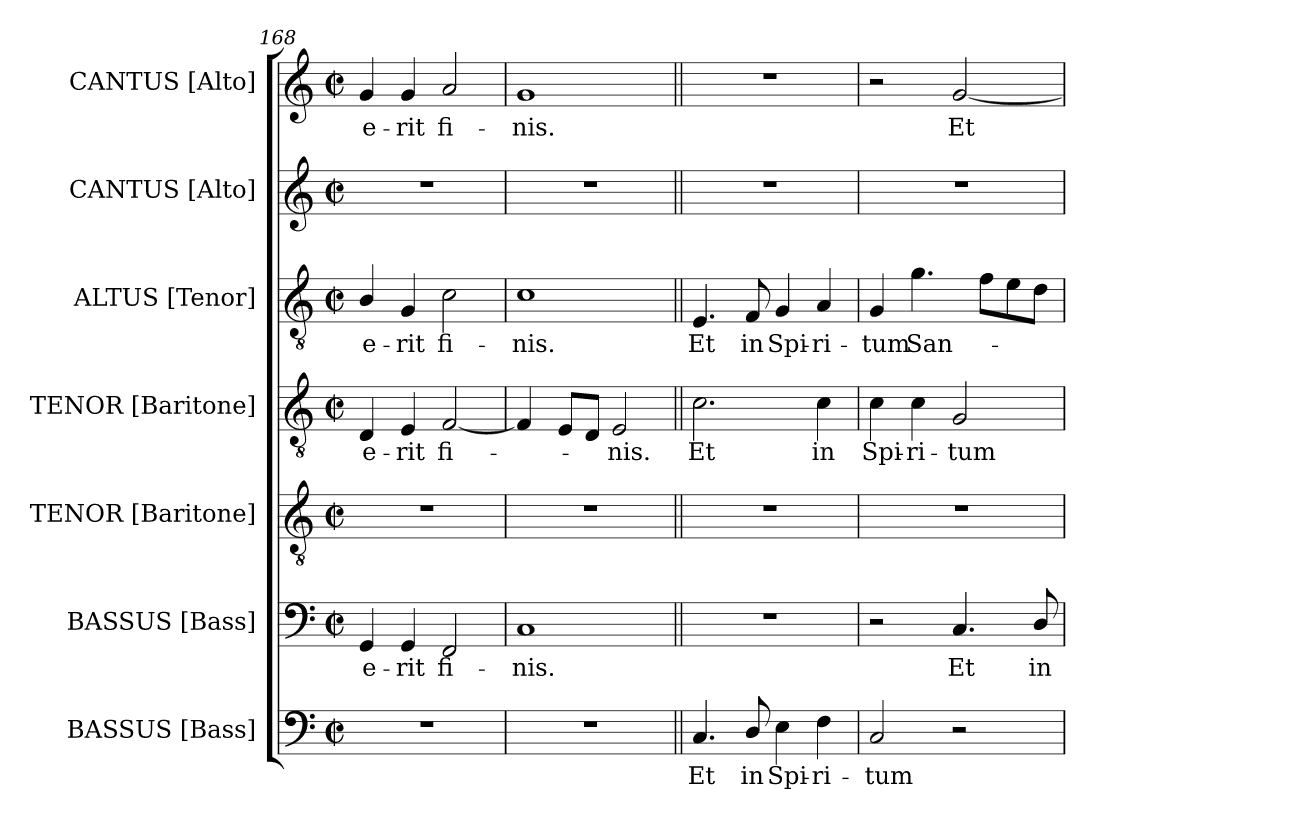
**kern	**text	**kern	**text	**kern	**kern	**text	**kern	**text	**kern	**kern	**text
*part7	*part7	*part6	*part6	*part5	*part4	*part4	*part3	*part3	*part2	*part1	*part1
*staff7	*staff7	*staff6	*staff6	*staff5	*staff4	*staff4	*staff3	*staff3	*staff2	*staff1	*staff1
*I"BASSUS [Bass]	*	*I"BASSUS [Bass]	*	*I"TENOR [Baritone]	*I"TENOR [Baritone]	*	*I"ALTUS [Tenor]	*	*I"CANTUS [Alto]	*I"CANTUS [Alto]	*
*I'B.	*	*I'B.	*	*I'Bar.	*I'Bar.	*	*I'T.	*	*I'A.	*I'A.	*
*clefF4	*	*clefF4	*	*clefGv2	*clefGv2	*	*clefGv2	*	*clefG2	*clefG2	*
*	*	*	*	*ITrd7c12	*ITrd7c12	*	*ITrd7c12	*	*	*	*
*k[]	*	*k[]	*	*k[]	*k[]	*	*k[]	*	*k[]	*k[]	*
*C:	*	*C:	*	*C:	*C:	*	*C:	*	*C:	*C:	*
*M2/2	*	*M2/2	*	*M2/2	*M2/2	*	*M2/2	*	*M2/2	*M2/2	*
*met(c|)	*	*met(c|)	*	*met(c|)	*met(c|)	*	*met(c|)	*	*met(c|)	*met(c|)	*
=168	=168	=168	=168	=168	=168	=168	=168	=168	=168	=168	=168
!	!	!	!LO:LY:b:color=#000000	!	!	!	!	!	!	!	!
!	!	!	!	!	!	!LO:LY:b:color=#000000	!	!	!	!	!
!	!	!	!	!	!	!	!	!LO:LY:b:color=#000000	!	!	!
!	!	!	!	!	!	!	!	!	!	!	!LO:LY:b:color=#000000
1r	.	4GGi/	e-	1r	4DDi/	e-	4BBi/	e-	1r	4gi/	e-
!	!	!	!LO:LY:b:color=#000000	!	!	!	!	!	!	!	!
!	!	!	!	!	!	!LO:LY:b:color=#000000	!	!	!	!	!
!	!	!	!	!	!	!	!	!LO:LY:b:color=#000000	!	!	!
!	!	!	!	!	!	!	!	!	!	!	!LO:LY:b:color=#000000
.	.	4GGi/	-rit	.	4EEi/	-rit	4GGi/	-rit	.	4gi/	-rit
!	!	!	!LO:LY:b:color=#000000	!	!	!	!	!	!	!	!
!	!	!	!	!	!	!LO:LY:b:color=#000000	!	!	!	!	!
!	!	!	!	!	!	!	!	!LO:LY:b:color=#000000	!	!	!
!	!	!	!	!	!	!	!	!	!	!	!LO:LY:b:color=#000000
.	.	2FFi/	fi-	.	[<2FFi/	fi-	2Ci\	fi-	.	2ai/	fi-
=169	=169	=169	=169	=169	=169	=169	=169	=169	=169	=169	=169
!	!	!	!LO:LY:b:color=#000000	!	!	!	!	!	!	!	!
!	!	!	!	!	!	!	!	!LO:LY:b:color=#000000	!	!	!
!	!	!	!	!	!	!	!	!	!	!	!LO:LY:b:color=#000000
1r	.	1Ci	-nis.	1r	4FFi/]	.	1Ci	-nis.	1r	1gi	-nis.
.	.	.	.	.	8EEi/L	.	.	.	.	.	.
.	.	.	.	.	8DDi/J	.	.	.	.	.	.
!	!	!	!	!	!	!LO:LY:b:color=#000000	!	!	!	!	!
.	.	.	.	.	2EEi/	-nis.	.	.	.	.	.
!!LO:LB:g=z
=170||	=170||	=170||	=170||	=170||	=170||	=170||	=170||	=170||	=170||	=170||	=170||
!	!LO:LY:b:color=#000000	!	!	!	!	!	!	!	!	!	!
!	!	!	!	!	!	!LO:LY:b:color=#000000	!	!	!	!	!
!	!	!	!	!	!	!	!	!LO:LY:b:color=#000000	!	!	!
4.Ci/	Et	1r	.	1r	2.Ci\	Et	4.EEi/	Et	1r	1r	.
!	!LO:LY:b:color=#000000	!	!	!	!	!	!	!	!	!	!
!	!	!	!	!	!	!	!	!LO:LY:b:color=#000000	!	!	!
8Di/	in	.	.	.	.	.	8FFi/	in	.	.	.
!	!LO:LY:b:color=#000000	!	!	!	!	!	!	!	!	!	!
!	!	!	!	!	!	!	!	!LO:LY:b:color=#000000	!	!	!
4Ei\	Spi-	.	.	.	.	.	4GGi/	Spi-	.	.	.
!	!LO:LY:b:color=#000000	!	!	!	!	!	!	!	!	!	!
!	!	!	!	!	!	!LO:LY:b:color=#000000	!	!	!	!	!
!	!	!	!	!	!	!	!	!LO:LY:b:color=#000000	!	!	!
4Fi\	-ri-	.	.	.	4Ci\	in	4AAi/	-ri-	.	.	.
=171	=171	=171	=171	=171	=171	=171	=171	=171	=171	=171	=171
!	!LO:LY:b:color=#000000	!	!	!	!	!	!	!	!	!	!
!	!	!	!	!	!	!LO:LY:b:color=#000000	!	!	!	!	!
!	!	!	!	!	!	!	!	!LO:LY:b:color=#000000	!	!	!
2Ci/	-tum	2r	.	1r	4Ci\	Spi-	4GGi/	-tum	1r	2r	.
!	!	!	!	!	!	!LO:LY:b:color=#000000	!	!	!	!	!
!	!	!	!	!	!	!	!	!LO:LY:b:color=#000000	!	!	!
.	.	.	.	.	4Ci\	-ri-	4.Gi\	San-	.	.	.
!	!	!	!LO:LY:b:color=#000000	!	!	!	!	!	!	!	!
!	!	!	!	!	!	!LO:LY:b:color=#000000	!	!	!	!	!
!	!	!	!	!	!	!	!	!	!	!	!LO:LY:b:color=#000000
2r	.	4.Ci/	Et	.	2GGi/	-tum	.	.	.	[<2gi/	Et
.	.	.	.	.	.	.	8Fi\L	.	.	.	.
.	.	.	.	.	.	.	8Ei\	.	.	.	.
!	!	!	!LO:LY:b:color=#000000	!	!	!	!	!	!	!	!
.	.	8Di/	in	.	.	.	8Di\J	.	.	.	.
=	=	=	=	=	=	=	=	=	=	=	=
*-	*-	*-	*-	*-	*-	*-	*-	*-	*-	*-	*-
